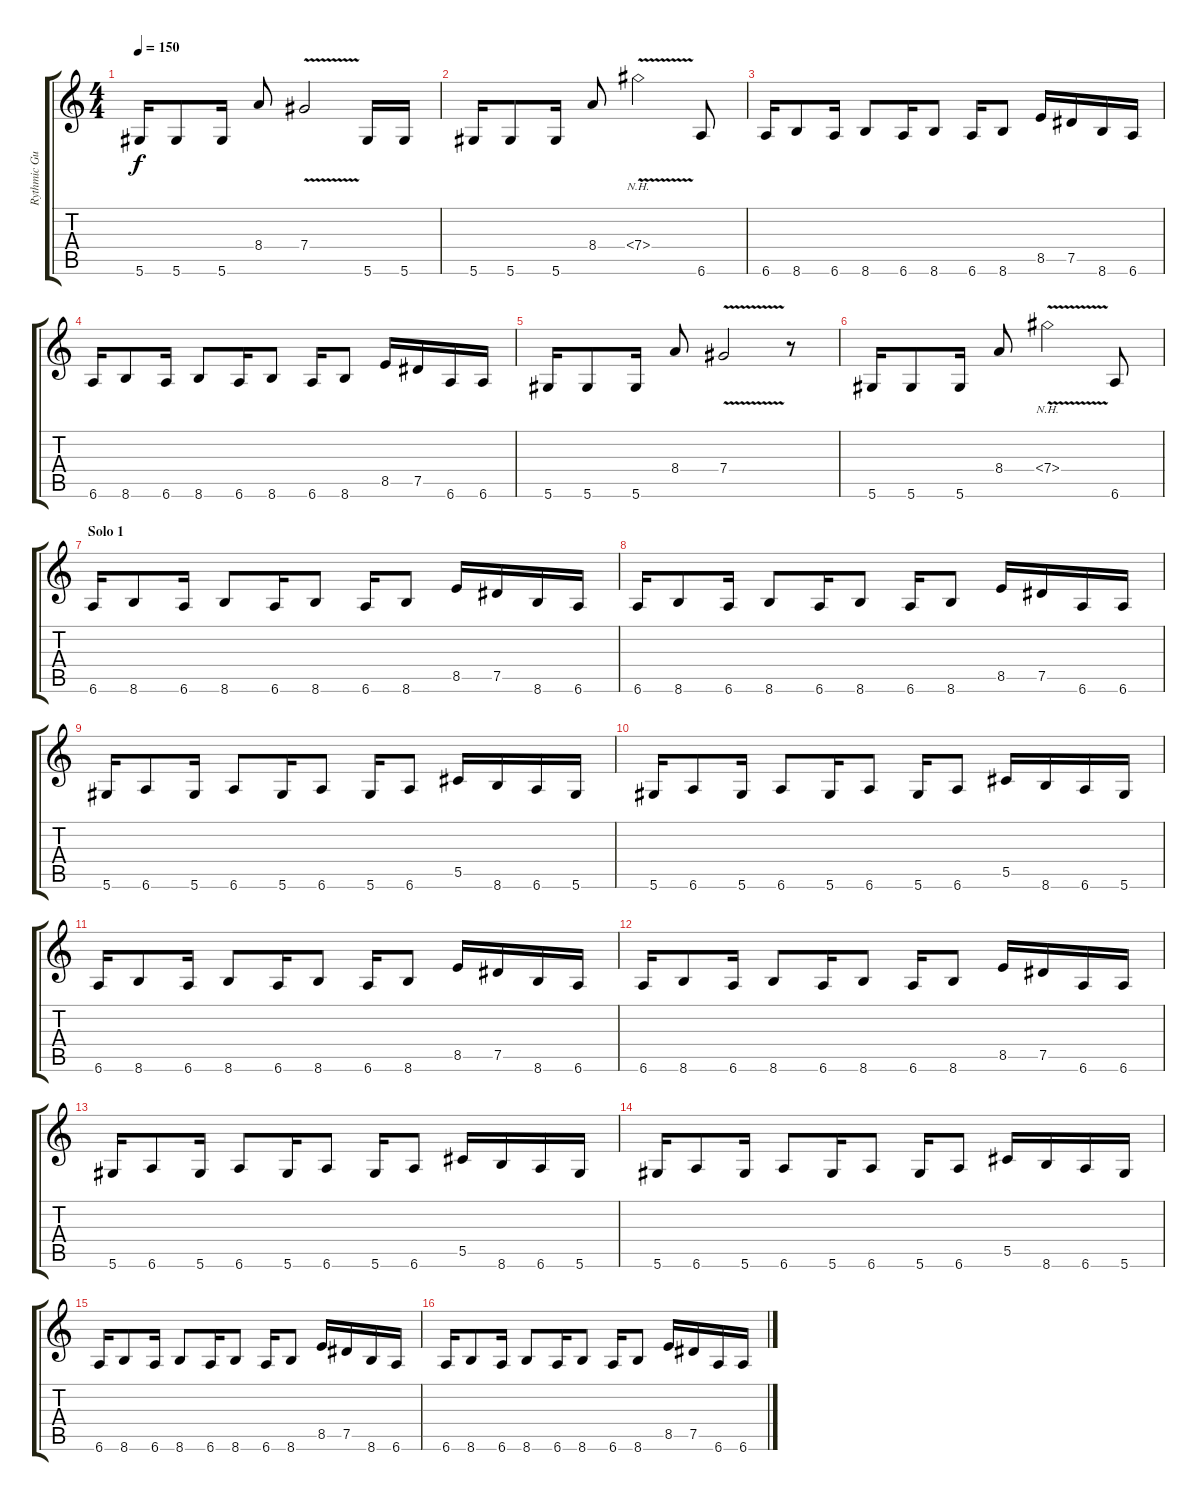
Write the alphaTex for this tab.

\track ("Rythmic Guitar (Jose A. Garrido)" "Rythmic Gu") {instrument distortionguitar}
\staff {score tabs}
\tuning (Eb4 Bb3 Gb3 Db3 Ab2 Eb2) {hide}
\ts (4 4)
\tempo 150
\clef g2
\ks c
5.6.16{dy f} 5.6.8 5.6.16 8.4.8 7.4{v}.2{instrument guitarharmonics} 5.6.16{instrument distortionguitar} 5.6.16{instrument distortionguitar} |
5.6.16{instrument distortionguitar} 5.6.8 5.6.16 8.4.8 7.4{nh v}.2{instrument guitarharmonics} 6.6.8{instrument distortionguitar} |
6.6.16 8.6.8 6.6.16 8.6.8 6.6.16 8.6.8 6.6.16 8.6.8 8.5.16 7.5.16 8.6.16 6.6.16 |
6.6.16 8.6.8 6.6.16 8.6.8 6.6.16 8.6.8 6.6.16 8.6.8 8.5.16 7.5.16 6.6.16 6.6.16 |
5.6.16 5.6.8 5.6.16 8.4.8 7.4{v}.2{instrument guitarharmonics} r.8{instrument distortionguitar} |
5.6.16{instrument distortionguitar} 5.6.8 5.6.16 8.4.8 7.4{nh v}.2{instrument guitarharmonics} 6.6.8{instrument distortionguitar} |
\section ("" "Solo 1")
6.6.16 8.6.8 6.6.16 8.6.8 6.6.16 8.6.8 6.6.16 8.6.8 8.5.16 7.5.16 8.6.16 6.6.16 |
6.6.16 8.6.8 6.6.16 8.6.8 6.6.16 8.6.8 6.6.16 8.6.8 8.5.16 7.5.16 6.6.16 6.6.16 |
5.6.16 6.6.8 5.6.16 6.6.8 5.6.16 6.6.8 5.6.16 6.6.8 5.5.16 8.6.16 6.6.16 5.6.16 |
5.6.16 6.6.8 5.6.16 6.6.8 5.6.16 6.6.8 5.6.16 6.6.8 5.5.16 8.6.16 6.6.16 5.6.16 |
6.6.16 8.6.8 6.6.16 8.6.8 6.6.16 8.6.8 6.6.16 8.6.8 8.5.16 7.5.16 8.6.16 6.6.16 |
6.6.16 8.6.8 6.6.16 8.6.8 6.6.16 8.6.8 6.6.16 8.6.8 8.5.16 7.5.16 6.6.16 6.6.16 |
5.6.16 6.6.8 5.6.16 6.6.8 5.6.16 6.6.8 5.6.16 6.6.8 5.5.16 8.6.16 6.6.16 5.6.16 |
5.6.16 6.6.8 5.6.16 6.6.8 5.6.16 6.6.8 5.6.16 6.6.8 5.5.16 8.6.16 6.6.16 5.6.16 |
6.6.16 8.6.8 6.6.16 8.6.8 6.6.16 8.6.8 6.6.16 8.6.8 8.5.16 7.5.16 8.6.16 6.6.16 |
6.6.16 8.6.8 6.6.16 8.6.8 6.6.16 8.6.8 6.6.16 8.6.8 8.5.16 7.5.16 6.6.16 6.6.16
